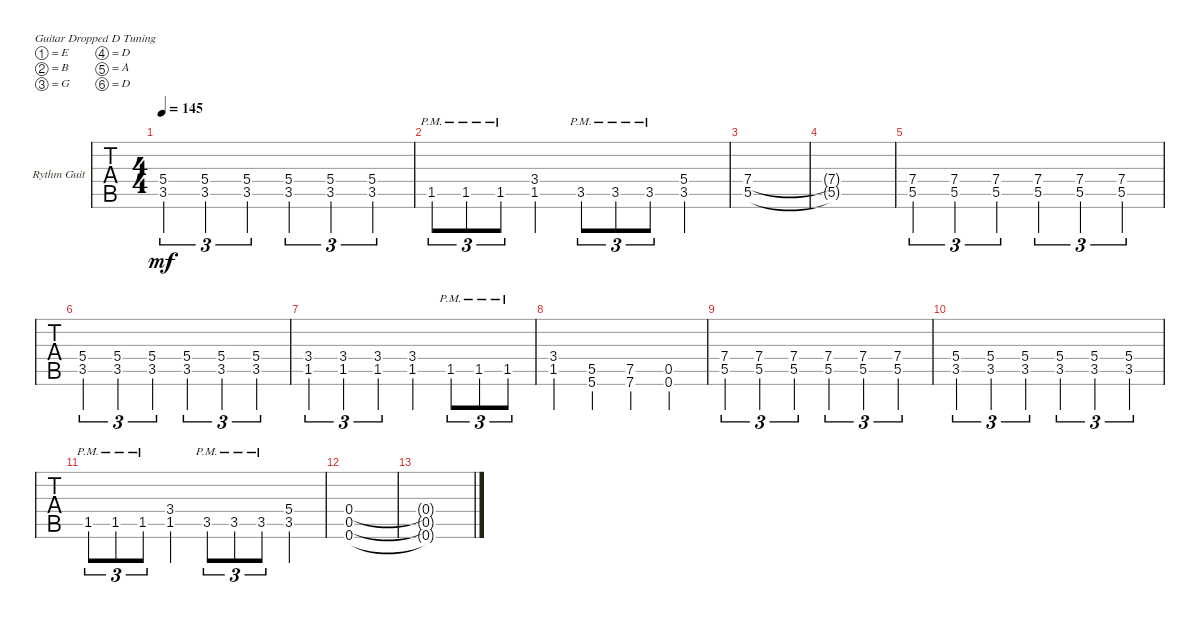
\defaultSystemsLayout 4
\bracketExtendMode groupsimilarinstruments
\firstSystemTrackNameOrientation horizontal
\otherSystemsTrackNameOrientation horizontal
\track ("Rythm Guitar" "Rythm Guit") {instrument distortionguitar}
\staff {tabs}
\tuning (E4 B3 G3 D3 A2 D2)
\ts (4 4)
\tempo 145
\clef g2
\scale
0.333333
\ks c
(3.5 5.4).4{tu (3 2) dy mf} (3.5 5.4).4{tu (3 2)} (3.5 5.4).4{tu (3 2)} (3.5 5.4).4{tu (3 2)} (3.5 5.4).4{tu (3 2)} (3.5 5.4).4{tu (3 2)} |
\scale
0.333333 1.5{pm}.8{tu (3 2)} 1.5{pm}.8{tu (3 2)} 1.5{pm}.8{tu (3 2)} (1.5 3.4).4 3.5{pm}.8{tu (3 2)} 3.5{pm}.8{tu (3 2)} 3.5{pm}.8{tu (3 2)} (3.5 5.4).4 |
\scale
0.333333 (5.5 7.4).1 |
\scale
0.333333 (5.5{t} 7.4{t}).1 |
\scale
0.333333 (5.5 7.4).4{tu (3 2)} (5.5 7.4).4{tu (3 2)} (5.5 7.4).4{tu (3 2)} (5.5 7.4).4{tu (3 2)} (5.5 7.4).4{tu (3 2)} (5.5 7.4).4{tu (3 2)} |
\scale
0.333333 (3.5 5.4).4{tu (3 2)} (3.5 5.4).4{tu (3 2)} (3.5 5.4).4{tu (3 2)} (3.5 5.4).4{tu (3 2)} (3.5 5.4).4{tu (3 2)} (3.5 5.4).4{tu (3 2)} |
\scale
0.333333 (1.5 3.4).4{tu (3 2)} (1.5 3.4).4{tu (3 2)} (1.5 3.4).4{tu (3 2)} (1.5 3.4).4 1.5{pm}.8{tu (3 2)} 1.5{pm}.8{tu (3 2)} 1.5{pm}.8{tu (3 2)} |
\scale
0.333333 (3.4 1.5).4 (5.6 5.5).4 (7.5 7.6).4 (0.5 0.6).4 |
\scale
0.333333 (5.5 7.4).4{tu (3 2)} (5.5 7.4).4{tu (3 2)} (5.5 7.4).4{tu (3 2)} (5.5 7.4).4{tu (3 2)} (5.5 7.4).4{tu (3 2)} (5.5 7.4).4{tu (3 2)} |
\scale
0.333333 (3.5 5.4).4{tu (3 2)} (3.5 5.4).4{tu (3 2)} (3.5 5.4).4{tu (3 2)} (3.5 5.4).4{tu (3 2)} (3.5 5.4).4{tu (3 2)} (3.5 5.4).4{tu (3 2)} |
\scale
0.333333 1.5{pm}.8{tu (3 2)} 1.5{pm}.8{tu (3 2)} 1.5{pm}.8{tu (3 2)} (1.5 3.4).4 3.5{pm}.8{tu (3 2)} 3.5{pm}.8{tu (3 2)} 3.5{pm}.8{tu (3 2)} (3.5 5.4).4 |
\scale
0.5 (0.5 0.4 0.6).1 |
\scale
0.5 (0.4{t} 0.5{t} 0.6{t}).1
